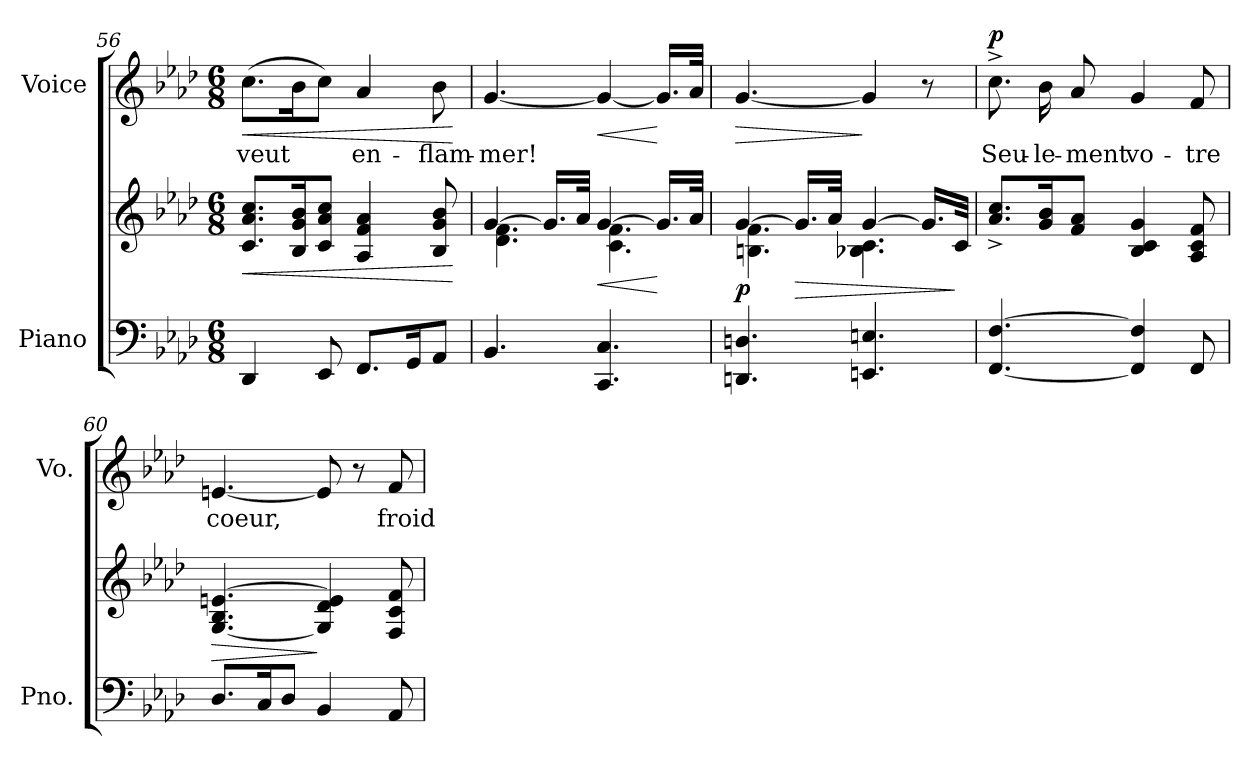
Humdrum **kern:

**kern	**kern	**dynam	**kern	**text	**dynam
*part2	*part2	*part2	*part1	*part1	*part1
*staff3	*staff2	*staff2/3	*staff1	*staff1	*staff1
*I"Piano	*	*	*I"Voice	*	*
*I'Pno.	*	*	*I'Vo.	*	*
!!LO:PB:g=z
*clefF4	*clefG2	*	*clefG2	*	*
*k[b-e-a-d-]	*k[b-e-a-d-]	*	*k[b-e-a-d-]	*	*
*M6/8	*M6/8	*	*M6/8	*	*
=56	=56	=56	=56	=56	=56
!	!	!LO:HP:b	!	!LO:LY:b	!LO:HP:b
4DD-/	8.c/ 8.a-/ 8.cc/L	<	(8.cc\L	veut	<
.	16B-/ 16g/ 16b-/K	.	16b-\K	.	.
8EE-/	8c/ 8a-/ 8cc/J	.	8cc\J)	.	.
!	!	!	!	!LO:LY:b	!
8.FF/L	4A-/ 4f/ 4a-/	.	4a-/	en-	.
16GG/K	.	.	.	.	.
!	!	!	!	!LO:LY:b	!
8AA-/J	8B-/ 8g/ 8b-/	.	8b-\	-flam-	.
.	.	[	.	.	[
=57	=57	=57	=57	=57	=57
*	*^	*	*	*	*
!	!	!	!	!	!LO:LY:b	!
4.BB-/	[4g/	4.d-\ 4.f\	.	[4.g/	-mer!	.
.	16.g/LL]	.	.	.	.	.
.	32a-/JJk	.	.	.	.	.
!	!	!	!LO:HP:b	!	!	!LO:HP:b
4.CC/ 4.C/	[4g/	4.c\ 4.f\	<	4g/_	.	<
.	16.g/LL]	.	[	16.g/LL]	.	[
.	32a-/JJk	.	.	32a-/JJk	.	.
=58	=58	=58	=58	=58	=58	=58
!	!	!	!LO:DY:a=2	!	!	!LO:HP:b
4.DDn/ 4.Dn/	[4g/	4.Bn\ 4.f\	p	[4.g/	.	>
!	!	!	!LO:HP:b	!	!	!
.	16.g/LL]	.	>	.	.	.
.	32a-/JJk	.	.	.	.	.
4.EEn/ 4.En/	[4g/	4.B-X\ 4.c\	.	4g/]	.	]
.	16.g/LL]	.	.	8r	.	.
.	32c/JJk	.	]	.	.	.
*	*v	*v	*	*	*	*
=59	=59	=59	=59	=59	=59
!	!	!	!	!LO:LY:b	!LO:DY:a
[4.FF/ [4.F/	8.a-/^ 8.cc/^L	.	8.cc^\	Seu-	p
!	!	!	!	!LO:LY:b	!
.	16g/ 16b-/K	.	16b-\	-le-	.
!	!	!	!	!LO:LY:b	!
.	8f/ 8a-/J	.	8a-/	-ment	.
!	!	!	!	!LO:LY:b	!
4FF/] 4F/]	4B-/ 4c/ 4g/	.	4g/	vo-	.
!	!	!	!	!LO:LY:b	!
8FF/	8A-/ 8c/ 8f/	.	8f/	-tre	.
!!LO:LB:g=z
=60	=60	=60	=60	=60	=60
!	!	!LO:HP:b	!	!LO:LY:b	!
8.D-/L	[4.G/ 4.B-/ [4.en/	>	[4.en/	coeur,	.
16C/K	.	.	.	.	.
8D-/J	.	.	.	.	.
4BB-/	4G/] 4d-/ 4e/]	]	8e/]	.	.
.	.	.	8r	.	.
!	!	!	!	!LO:LY:b	!
8AA-/	8F/ 8c/ 8f/	.	8f/	froid	.
=	=	=	=	=	=
*-	*-	*-	*-	*-	*-
